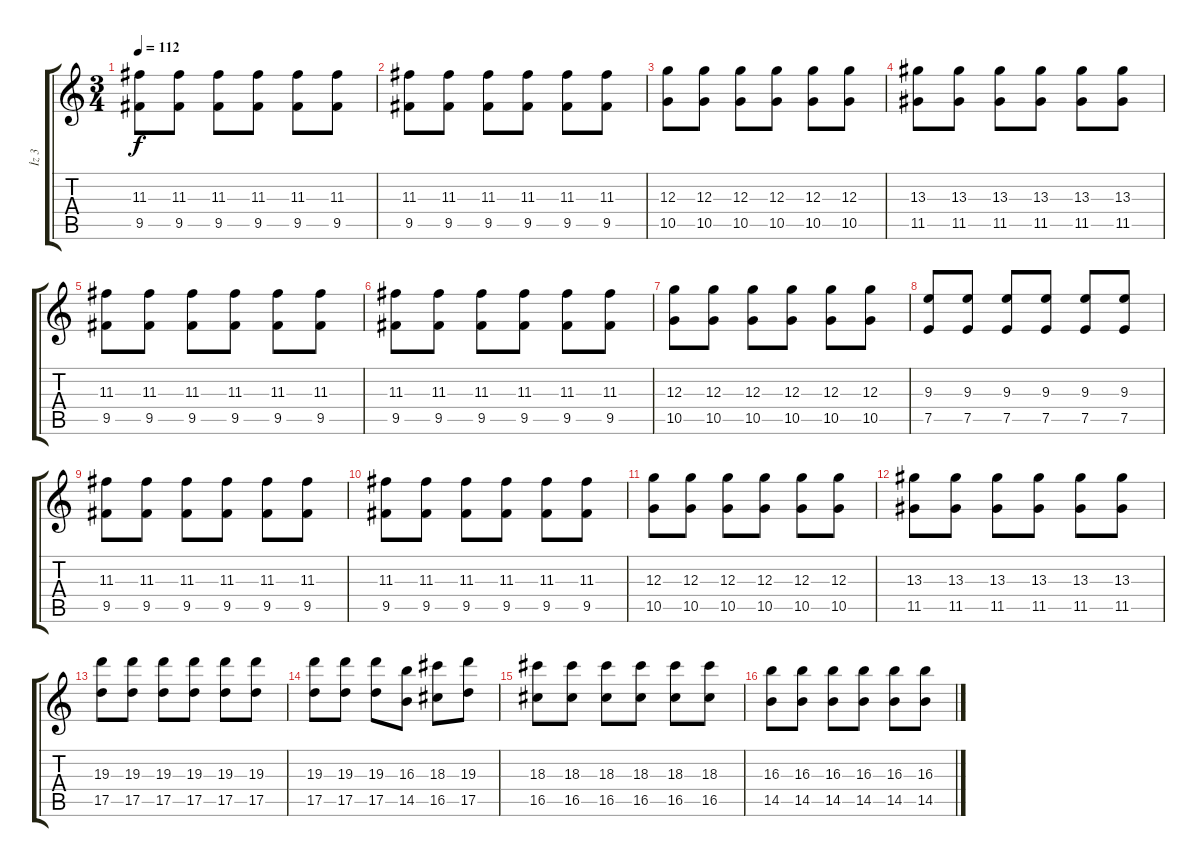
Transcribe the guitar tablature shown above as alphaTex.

\track ("İz 3" "İz 3") {instrument distortionguitar}
\staff {score tabs}
\tuning (E4 B3 G3 D3 A2 D2) {hide}
\ts (3 4)
\tempo 112
\clef g2
\ks c
(11.3 9.5).8{dy f volume 13} (11.3 9.5).8 (11.3 9.5).8 (11.3 9.5).8 (11.3 9.5).8 (11.3 9.5).8 |
(11.3 9.5).8 (11.3 9.5).8 (11.3 9.5).8 (11.3 9.5).8 (11.3 9.5).8 (11.3 9.5).8 |
(12.3 10.5).8 (12.3 10.5).8 (12.3 10.5).8 (12.3 10.5).8 (12.3 10.5).8 (12.3 10.5).8 |
(13.3 11.5).8 (13.3 11.5).8 (13.3 11.5).8 (13.3 11.5).8 (13.3 11.5).8 (13.3 11.5).8 |
(11.3 9.5).8{volume 10} (11.3 9.5).8 (11.3 9.5).8 (11.3 9.5).8 (11.3 9.5).8 (11.3 9.5).8 |
(11.3 9.5).8 (11.3 9.5).8 (11.3 9.5).8 (11.3 9.5).8 (11.3 9.5).8 (11.3 9.5).8 |
(12.3 10.5).8 (12.3 10.5).8 (12.3 10.5).8 (12.3 10.5).8 (12.3 10.5).8 (12.3 10.5).8 |
(9.3 7.5).8 (9.3 7.5).8 (9.3 7.5).8 (9.3 7.5).8 (9.3 7.5).8 (9.3 7.5).8 |
(11.3 9.5).8{volume 13} (11.3 9.5).8 (11.3 9.5).8 (11.3 9.5).8 (11.3 9.5).8 (11.3 9.5).8 |
(11.3 9.5).8 (11.3 9.5).8 (11.3 9.5).8 (11.3 9.5).8 (11.3 9.5).8 (11.3 9.5).8 |
(12.3 10.5).8 (12.3 10.5).8 (12.3 10.5).8 (12.3 10.5).8 (12.3 10.5).8 (12.3 10.5).8 |
(13.3 11.5).8 (13.3 11.5).8 (13.3 11.5).8 (13.3 11.5).8 (13.3 11.5).8 (13.3 11.5).8 |
(19.3 17.5).8 (19.3 17.5).8 (19.3 17.5).8 (19.3 17.5).8 (19.3 17.5).8 (19.3 17.5).8 |
(19.3 17.5).8 (19.3 17.5).8 (19.3 17.5).8 (16.3 14.5).8 (18.3 16.5).8 (19.3 17.5).8 |
(18.3 16.5).8 (18.3 16.5).8 (18.3 16.5).8 (18.3 16.5).8 (18.3 16.5).8 (18.3 16.5).8 |
(16.3 14.5).8 (16.3 14.5).8 (16.3 14.5).8 (16.3 14.5).8 (16.3 14.5).8 (16.3 14.5).8
